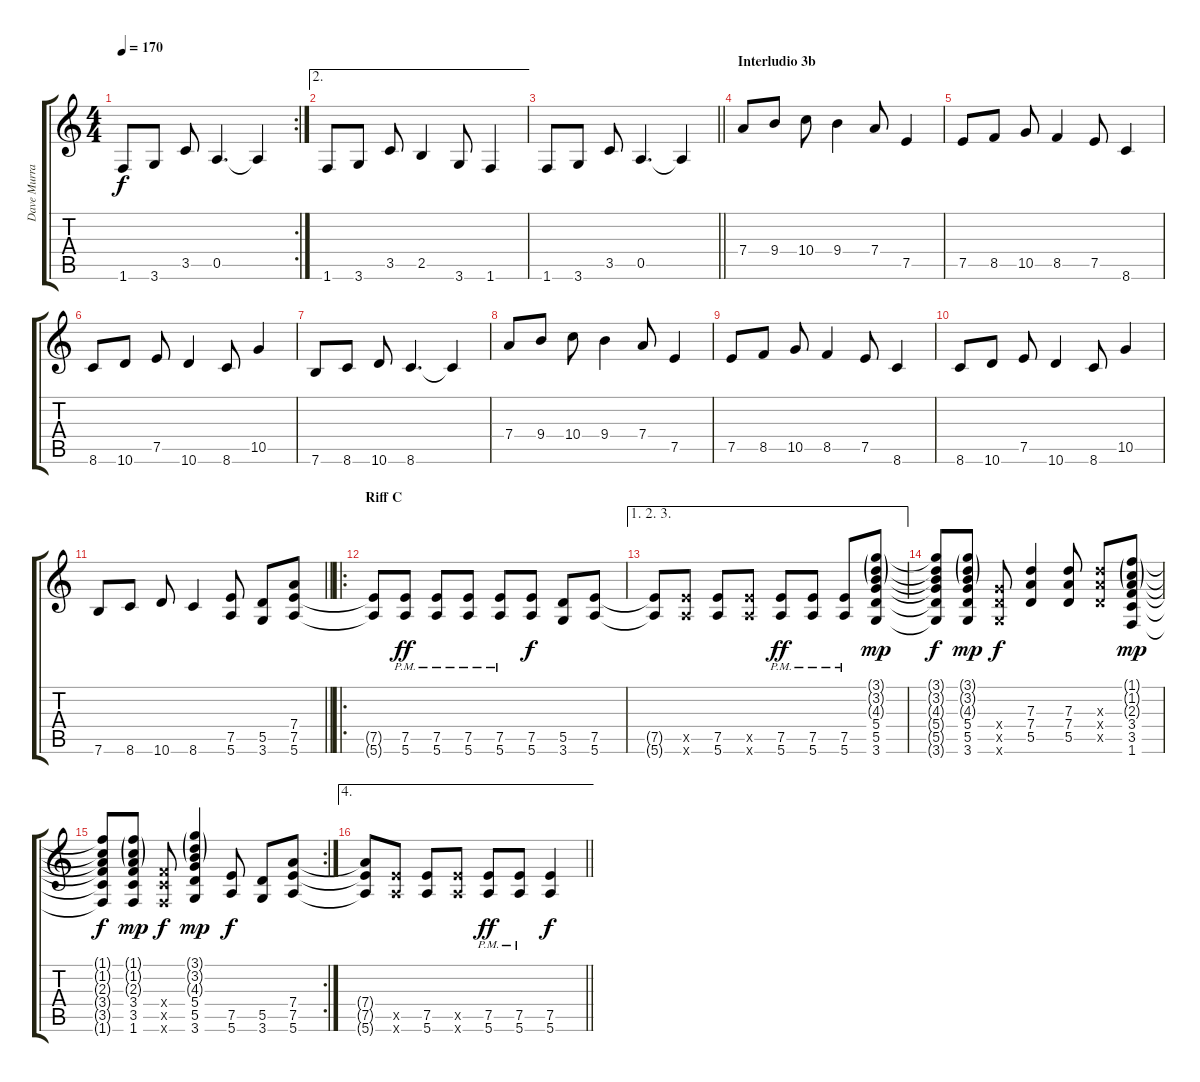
\track ("Dave Murray" "Dave Murra") {instrument overdrivenguitar}
\staff {score tabs}
\tuning (E4 B3 G3 D3 A2 E2) {hide}
\rc 2
\ts (4 4)
\tempo 170
\clef g2
\ks c
1.6.8{dy f} 3.6.8 3.5.8 0.5.4{d} 0.5{t}.4 |
\ae 2
1.6.8 3.6.8 3.5.8 2.5.4 3.6.8 1.6.4 |
\barLineRight lightlight
1.6.8 3.6.8 3.5.8 0.5.4{d} 0.5{t}.4 |
\section ("" "Interludio 3b")
7.4.8 9.4.8 10.4.8 9.4.4 7.4.8 7.5.4 |
7.5.8 8.5.8 10.5.8 8.5.4 7.5.8 8.6.4 |
8.6.8 10.6.8 7.5.8 10.6.4 8.6.8 10.5.4 |
7.6.8 8.6.8 10.6.8 8.6.4{d} 8.6{t}.4 |
7.4.8 9.4.8 10.4.8 9.4.4 7.4.8 7.5.4 |
7.5.8 8.5.8 10.5.8 8.5.4 7.5.8 8.6.4 |
8.6.8 10.6.8 7.5.8 10.6.4 8.6.8 10.5.4 |
\barLineRight lightlight
7.6.8 8.6.8 10.6.8 8.6.4 (7.5 5.6).8 (5.5 3.6).8 (7.4 7.5 5.6).8 |
\ro
\section ("" "Riff C")
(7.5{t} 5.6{t}).8 (7.5{pm} 5.6{pm}).8{dy ff} (7.5{pm} 5.6{pm}).8 (7.5{pm} 5.6{pm}).8 (7.5{pm} 5.6{pm}).8 (7.5 5.6).8{dy f} (5.5 3.6).8 (7.5 5.6).8 |
\ae (1 2 3)
(7.5{t} 5.6{t}).8 (7.5{x} 5.6{x}).8 (7.5 5.6).8 (7.5{x} 5.6{x}).8 (7.5{pm} 5.6{pm}).8{dy ff} (7.5{pm} 5.6{pm}).8 (7.5{pm} 5.6{pm}).8 (3.1{g} 3.2{g} 4.3{g} 5.4 5.5 3.6).8{dy mp} |
(3.1{t} 3.2{t} 4.3{t} 5.4{t} 5.5{t} 3.6{t}).8{dy f} (3.1{g} 3.2{g} 4.3{g} 5.4 5.5 3.6).8{dy mp} (5.4{x} 5.5{x} 3.6{x}).8{dy f} (7.3 7.4 5.5).4 (7.3 7.4 5.5).8 (7.3{x} 7.4{x} 5.5{x}).8 (1.1{g} 1.2{g} 2.3{g} 3.4 3.5 1.6).8{dy mp} |
\rc 2
(1.1{t} 1.2{t} 2.3{t} 3.4{t} 3.5{t} 1.6{t}).8{dy f} (1.1{g} 1.2{g} 2.3{g} 3.4 3.5 1.6).8{dy mp} (3.4{x} 3.5{x} 1.6{x}).8{dy f} (3.1{g} 3.2{g} 4.3{g} 5.4 5.5 3.6).4{dy mp} (7.5 5.6).8{dy f} (5.5 3.6).8 (7.4 7.5 5.6).8 |
\ae 4
\barLineRight lightlight
(7.4{t} 7.5{t} 5.6{t}).8 (7.5{x} 5.6{x}).8 (7.5 5.6).8 (7.5{x} 5.6{x}).8 (7.5{pm} 5.6{pm}).8{dy ff} (7.5{pm} 5.6{pm}).8 (7.5 5.6).4{dy f}
